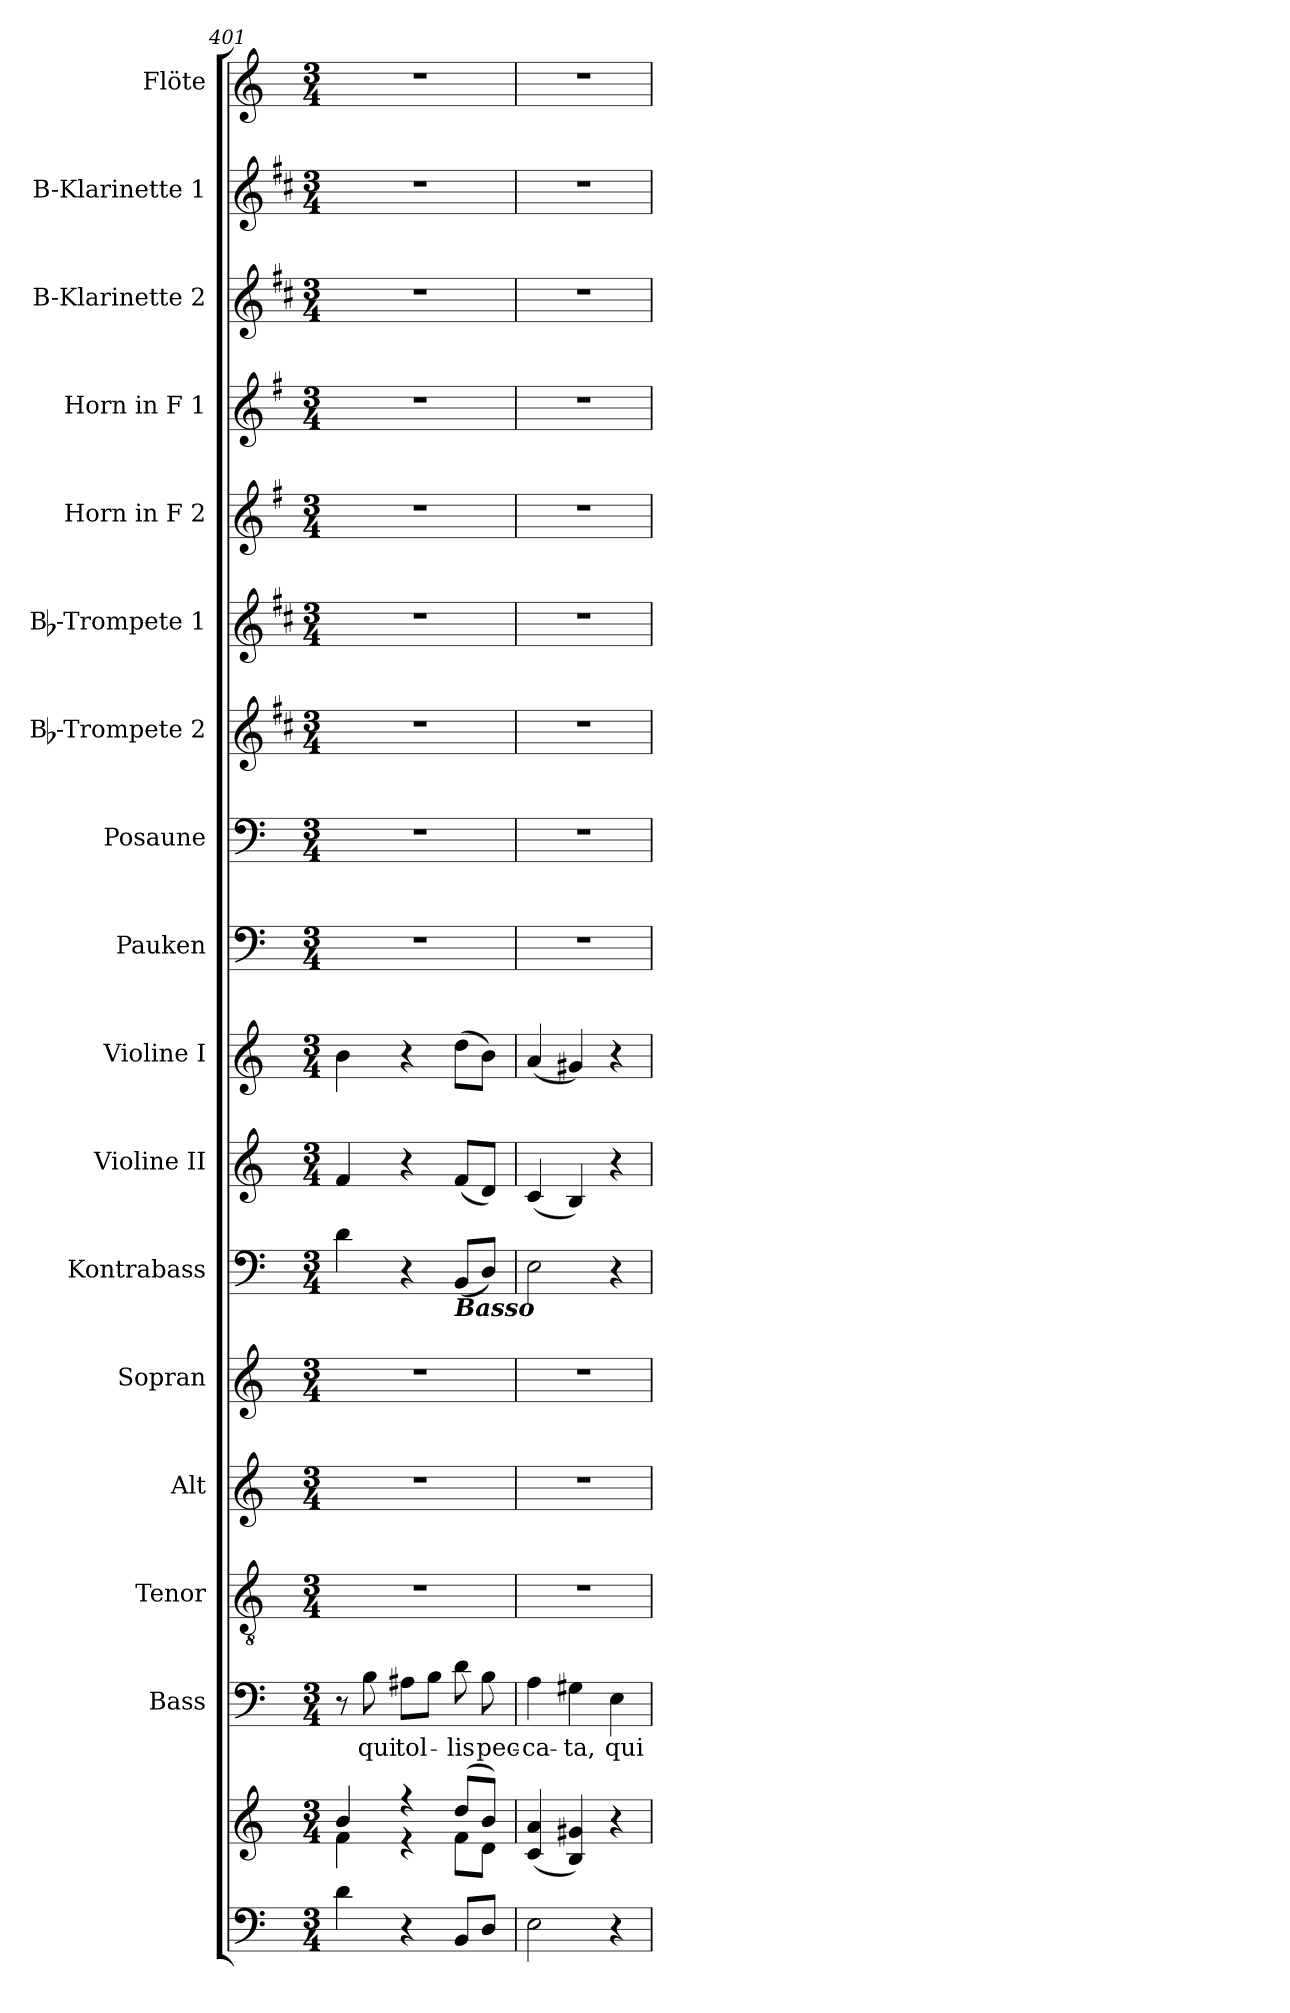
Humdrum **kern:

**kern	**kern	**kern	**text	**kern	**kern	**kern	**kern	**kern	**kern	**kern	**kern	**kern	**kern	**kern	**kern	**kern	**kern	**kern
*part17	*part17	*part16	*part16	*part15	*part14	*part13	*part12	*part11	*part10	*part9	*part8	*part7	*part6	*part5	*part4	*part3	*part2	*part1
*staff18	*staff17	*staff16	*staff16	*staff15	*staff14	*staff13	*staff12	*staff11	*staff10	*staff9	*staff8	*staff7	*staff6	*staff5	*staff4	*staff3	*staff2	*staff1
*	*	*I"Bass	*	*I"Tenor	*I"Alt	*I"Sopran	*I"Kontrabass	*I"Violine II	*I"Violine I	*I"Pauken	*I"Posaune	*I"Bb-Trompete 2	*I"Bb-Trompete 1	*I"Horn in F 2	*I"Horn in F 1	*I"B-Klarinette 2	*I"B-Klarinette 1	*I"Flöte
*	*	*I'B.	*	*I'T.	*I'A.	*I'S.	*I'Kb.	*I'Vl. II	*I'Vl. I	*I'Pk.	*I'Pos.	*I'Bb Trp. 2	*I'Bb Trp. 1	*I'Hrn. 2	*I'Hrn. 1	*I'B Kl. 2	*I'B Kl. 1	*I'Fl.
*clefF4	*clefG2	*clefF4	*	*clefGv2	*clefG2	*clefG2	*clefF4	*clefG2	*clefG2	*clefF4	*clefF4	*clefG2	*clefG2	*clefG2	*clefG2	*clefG2	*clefG2	*clefG2
*	*	*	*	*	*	*	*ITrd7c12	*	*	*	*	*ITrd1c2	*ITrd1c2	*ITrd4c7	*ITrd4c7	*ITrd1c2	*ITrd1c2	*
*k[]	*k[]	*k[]	*	*k[]	*k[]	*k[]	*k[]	*k[]	*k[]	*k[]	*k[]	*k[]	*k[]	*k[]	*k[]	*k[]	*k[]	*k[]
*C:	*C:	*C:	*	*C:	*C:	*C:	*C:	*C:	*C:	*C:	*C:	*C:	*C:	*C:	*C:	*C:	*C:	*C:
*M3/4	*M3/4	*M3/4	*	*M3/4	*M3/4	*M3/4	*M3/4	*M3/4	*M3/4	*M3/4	*M3/4	*M3/4	*M3/4	*M3/4	*M3/4	*M3/4	*M3/4	*M3/4
=401	=401	=401	=401	=401	=401	=401	=401	=401	=401	=401	=401	=401	=401	=401	=401	=401	=401	=401
*	*^	*	*	*	*	*	*	*	*	*	*	*	*	*	*	*	*	*
4d\	4b/	4f\	8r	.	2.r	2.r	2.r	4D\	4f/	4b\	2.r	2.r	2.r	2.r	2.r	2.r	2.r	2.r	2.r
!	!	!	!	!LO:LY:b	!	!	!	!	!	!	!	!	!	!	!	!	!	!	!
.	.	.	8B\	qui	.	.	.	.	.	.	.	.	.	.	.	.	.	.	.
!	!	!	!	!LO:LY:b	!	!	!	!	!	!	!	!	!	!	!	!	!	!	!
4r	4r	4r	8A#X\L	tol-	.	.	.	4r	4r	4r	.	.	.	.	.	.	.	.	.
.	.	.	8B\J	.	.	.	.	.	.	.	.	.	.	.	.	.	.	.	.
!	!	!	!	!	!	!	!	!LO:TX:b:Bi:t=Basso	!	!	!	!	!	!	!	!	!	!	!
!	!	!	!	!LO:LY:b	!	!	!	!	!	!	!	!	!	!	!	!	!	!	!
8BB/L	(>8dd/L	8f\L	8d\	-lis	.	.	.	(<8BBB/L	(<8f/L	(>8dd\L	.	.	.	.	.	.	.	.	.
!	!	!	!	!LO:LY:b	!	!	!	!	!	!	!	!	!	!	!	!	!	!	!
8D/J	8b/J)	8d\J	8B\	pec-	.	.	.	8DD/J)	8d/J)	8b\J)	.	.	.	.	.	.	.	.	.
=402	=402	=402	=402	=402	=402	=402	=402	=402	=402	=402	=402	=402	=402	=402	=402	=402	=402	=402	=402
!	!	!	!	!LO:LY:b	!	!	!	!	!	!	!	!	!	!	!	!	!	!	!
*	*v	*v	*	*	*	*	*	*	*	*	*	*	*	*	*	*	*	*	*
2E\	(<4c/ 4a/	4A\	-ca-	2.r	2.r	2.r	2EE\	(<4c/	(<4a/	2.r	2.r	2.r	2.r	2.r	2.r	2.r	2.r	2.r
!	!	!	!LO:LY:b	!	!	!	!	!	!	!	!	!	!	!	!	!	!	!
.	4B/ 4g#X/)	4G#X\	-ta,	.	.	.	.	4B/)	4g#X/)	.	.	.	.	.	.	.	.	.
!	!	!	!LO:LY:b	!	!	!	!	!	!	!	!	!	!	!	!	!	!	!
4r	4r	4E\	qui	.	.	.	4r	4r	4r	.	.	.	.	.	.	.	.	.
=	=	=	=	=	=	=	=	=	=	=	=	=	=	=	=	=	=	=
*-	*-	*-	*-	*-	*-	*-	*-	*-	*-	*-	*-	*-	*-	*-	*-	*-	*-	*-
